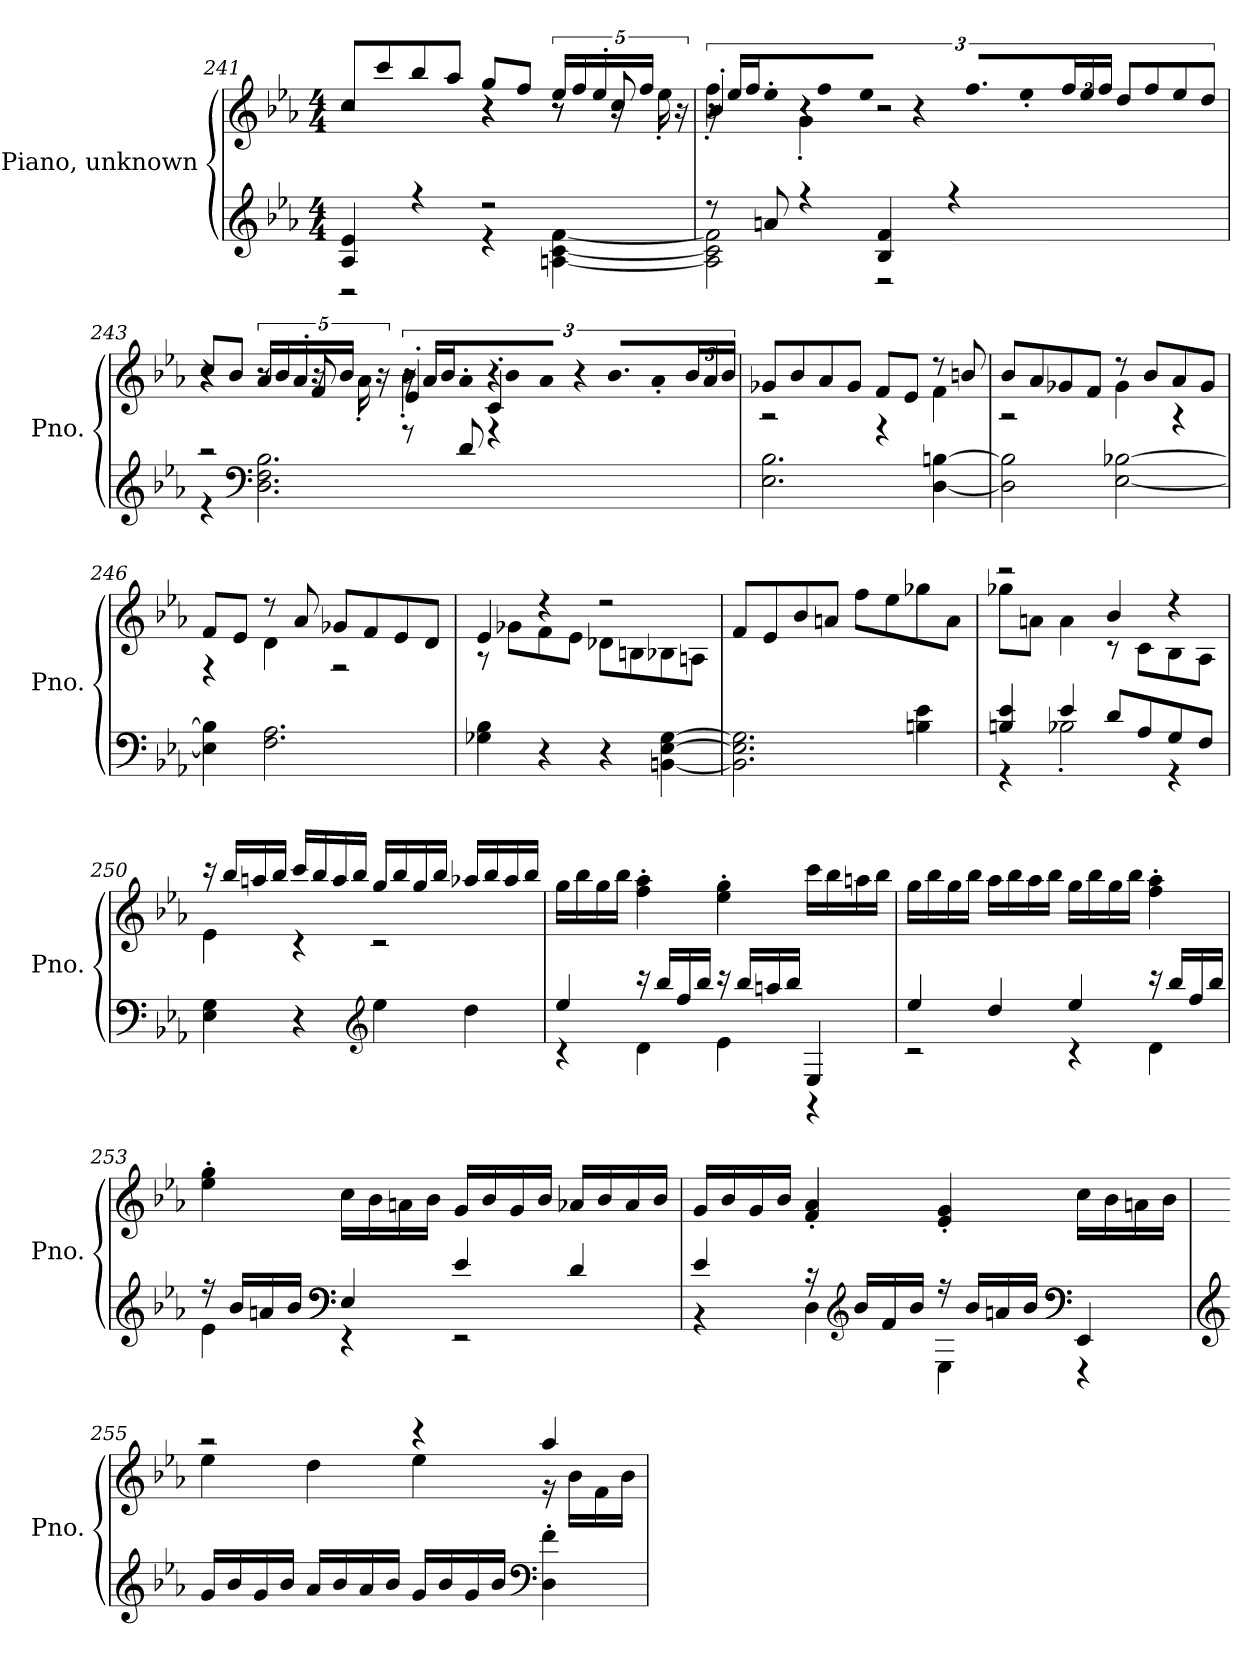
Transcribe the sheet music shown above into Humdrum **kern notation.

**kern	**kern
*part1	*part1
*staff2	*staff1
*I"Piano, unknown	*
*I'Pno.	*
!!LO:LB:g=z
*clefG2	*clefG2
*k[b-e-a-]	*k[b-e-a-]
*M4/4	*M4/4
=241	=241
*^	*^
*	*	*	*^
4A-/ 4e-/	2r	8cc/L	2r	2r
.	.	8ccc/	.	.
4r	.	8bb-/	.	.
.	.	8aa-/J	.	.
2r	4r	8gg/L	4r	4r
.	.	8ff/J	.	.
.	[4An\ [4c\ [4f\	20ee-/LL	8r	8r
.	.	20ff/	.	.
.	.	20ee-'/	.	.
.	.	.	16r	8cc/
.	.	20ff/JJ	.	.
.	.	.	16ee-'\	.
.	.	20r	.	.
=242	=242	=242	=242	=242
8r	2A\] 2c\] 2f\]	24r	4ff'\	4b-'/
.	.	24ee-/LL	.	.
.	.	24ff/	.	.
8an/	.	16ee-'/	.	.
.	.	32ff/L	.	.
.	.	32ee-/JJJ	.	.
4r	.	64r	4g'\	4r
.	.	32.ff/KLL	.	.
.	.	16ee-'/	.	.
*	*	*Xbrackettup	*	*
.	.	24ff/	.	.
.	.	24ee-/	.	.
.	.	24ff/JJ	.	.
4B-/ 4f/	2r	8dd/L	2r	2r
.	.	8ff/	.	.
4r	.	8ee-/	.	.
.	.	8dd/J	.	.
!!LO:LB:g=z	!!	!!
=243	=243	=243	=243	=243
2r	4r	8cc/L	4r	4r
.	.	8b-/J	.	.
*clefF4	*	*	*	*
*	*	*brackettup	*	*
.	2.D\ 2.F\ 2.B-\	20a-/LL	8r	8r
.	.	20b-/	.	.
.	.	20a-'/	.	.
.	.	.	16r	8f/
.	.	20b-/JJ	.	.
.	.	.	16a-'\	.
.	.	20r	.	.
8r	.	24r	4b-'\	4e-'/
.	.	24a-/LL	.	.
.	.	24b-/	.	.
8d/	.	16a-'/	.	.
.	.	32b-/L	.	.
.	.	32a-/JJJ	.	.
4r	.	64r	4r	4c'/
.	.	32.b-/KLL	.	.
.	.	16a-'/	.	.
*	*	*Xbrackettup	*	*
.	.	24b-/	.	.
.	.	24a-/	.	.
.	.	24b-/JJ	.	.
*v	*v	*	*	*
*	*	*v	*v
=244	=244	=244
2.E-\ 2.B-\	8g-X/L	2r
.	8b-/	.
.	8a-/	.
.	8g-/J	.
.	8f/L	4r
.	8e-/J	.
[4D\ [4Bn\	8r	4f\
.	8bn/	.
=245	=245	=245
2D\] 2B\]	8b-/L	2r
.	8a-/	.
.	8g-X/	.
.	8f/J	.
[2E-\ [2B-X\	8r	4g-\
.	8b-/L	.
.	8a-/	4r
.	8g-/J	.
!!LO:LB:g=z	!!
=246	=246	=246
4E-\] 4B-\]	8f/L	4r
.	8e-/J	.
2.F\ 2.A-\	8r	4d\
.	8a-/	.
.	8g-X/L	2r
.	8f/	.
.	8e-/	.
.	8d/J	.
=247	=247	=247
4G-X\ 4B-\	4e-/	8r
.	.	8g-X\L
4r	4r	8f\
.	.	8e-\J
4r	2r	8d-X\L
.	.	8Bn\
[4BBn\ [4E-\ [4G-\	.	8B-X\
.	.	8An\J
*	*v	*v
=248	=248
2.BB\] 2.E-\] 2.G-\]	8f/L
.	8e-/
.	8b-/
.	8an/J
.	8ff\L
.	8ee-\
4Bn\ 4e-\	8gg-X\
.	8a\J
=249	=249
*^	*^
4Bn/ 4e-/	4r	2r	8gg-X\L
.	.	.	8an\J
4e-/	2B-X'\	.	4a\
8d/L	.	4b-/	8r
8A-/	.	.	8c\L
8G/	4r	4r	8B-\
8F/J	.	.	8A-\J
*v	*v	*	*
!!LO:LB:g=z	!!
=250	=250	=250
4E-\ 4G\	16r	4e-\
.	16bb-/LL	.
.	16aan/	.
.	16bb-/JJ	.
4r	16ccc/LL	4r
.	16bb-/	.
.	16aa/	.
.	16bb-/JJ	.
*clefG2	*	*
4ee-\	16gg/LL	2r
.	16bb-/	.
.	16gg/	.
.	16bb-/JJ	.
4dd\	16aa-X/LL	.
.	16bb-/	.
.	16aa-/	.
.	16bb-/JJ	.
*	*v	*v
=251	=251
*^	*
4ee-/	4r	16gg\LL
.	.	16bb-\
.	.	16gg\
.	.	16bb-\JJ
16r	4d\	4ff\' 4aa-\'
16bb-/LL	.	.
16ff/	.	.
16bb-/JJ	.	.
16r	4e-\	4ee-\' 4gg\'
16bb-/LL	.	.
16aan/	.	.
16bb-/JJ	.	.
4E-/	4r	16ccc\LL
.	.	16bb-\
.	.	16aan\
.	.	16bb-\JJ
!!LO:LB:g=z
=252	=252	=252
4ee-/	2r	16gg\LL
.	.	16bb-\
.	.	16gg\
.	.	16bb-\JJ
4dd/	.	16aa-\LL
.	.	16bb-\
.	.	16aa-\
.	.	16bb-\JJ
4ee-/	4r	16gg\LL
.	.	16bb-\
.	.	16gg\
.	.	16bb-\JJ
16r	4d\	4ff\' 4aa-\'
16bb-/LL	.	.
16ff/	.	.
16bb-/JJ	.	.
=253	=253	=253
16r	4e-\	4ee-\' 4gg\'
16b-/LL	.	.
16an/	.	.
16b-/JJ	.	.
*clefF4	*	*
4E-/	4r	16cc\LL
.	.	16b-\
.	.	16an\
.	.	16b-\JJ
4e-/	2r	16g/LL
.	.	16b-/
.	.	16g/
.	.	16b-/JJ
4d/	.	16a-X/LL
.	.	16b-/
.	.	16a-/
.	.	16b-/JJ
!!LO:PB:g=z
=254	=254	=254
4e-/	4r	16g/LL
.	.	16b-/
.	.	16g/
.	.	16b-/JJ
16r	4D\	4f/' 4a-/'
*clefG2	*	*
16b-/LL	.	.
16f/	.	.
16b-/JJ	.	.
16r	4E-\	4e-/' 4g/'
16b-/LL	.	.
16an/	.	.
16b-/JJ	.	.
*clefF4	*	*
4EE-/	4r	16cc\LL
.	.	16b-\
.	.	16an\
.	.	16b-\JJ
*v	*v	*
=255	=255
*clefG2	*
*	*^
16g/LL	2r	4ee-\
16b-/	.	.
16g/	.	.
16b-/JJ	.	.
16a-/LL	.	4dd\
16b-/	.	.
16a-/	.	.
16b-/JJ	.	.
16g/LL	4r	4ee-\
16b-/	.	.
16g/	.	.
16b-/JJ	.	.
*clefF4	*	*
4D\' 4f\'	4aa-/	16r
.	.	16b-\LL
.	.	16f\
.	.	16b-\JJ
*	*v	*v
=	=
*-	*-
